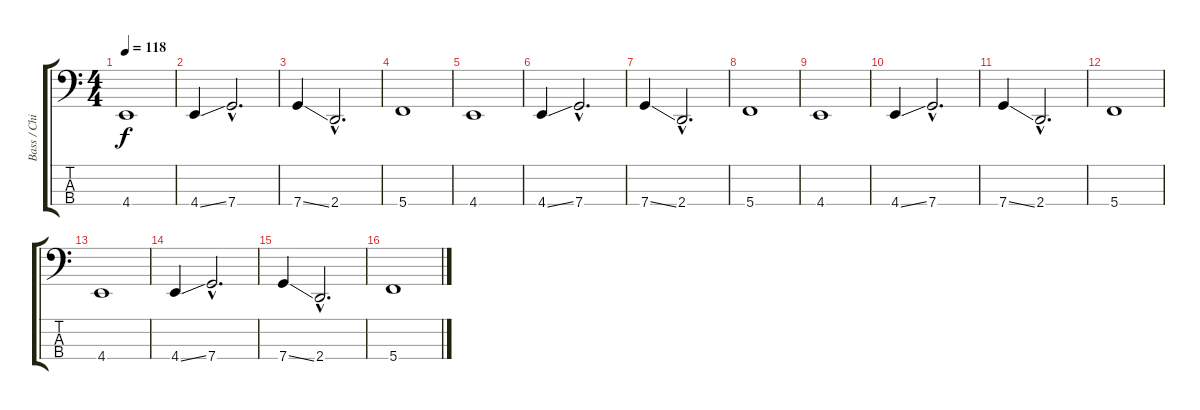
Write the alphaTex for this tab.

\track ("Bass / Chi Cheng" "Bass / Chi") {instrument electricbassfinger}
\staff {score tabs}
\tuning (F2 C2 G1 C1) {hide}
\ts (4 4)
\tempo 118
\clef f4
\ks c
4.4.1{dy f} |
4.4{ss}.4 7.4{hac}.2{d} |
7.4{ss}.4 2.4{hac}.2{d} |
5.4.1 |
4.4.1 |
4.4{ss}.4 7.4{hac}.2{d} |
7.4{ss}.4 2.4{hac}.2{d} |
5.4.1 |
4.4.1 |
4.4{ss}.4 7.4{hac}.2{d} |
7.4{ss}.4 2.4{hac}.2{d} |
5.4.1 |
4.4.1 |
4.4{ss}.4 7.4{hac}.2{d} |
7.4{ss}.4 2.4{hac}.2{d} |
5.4.1
